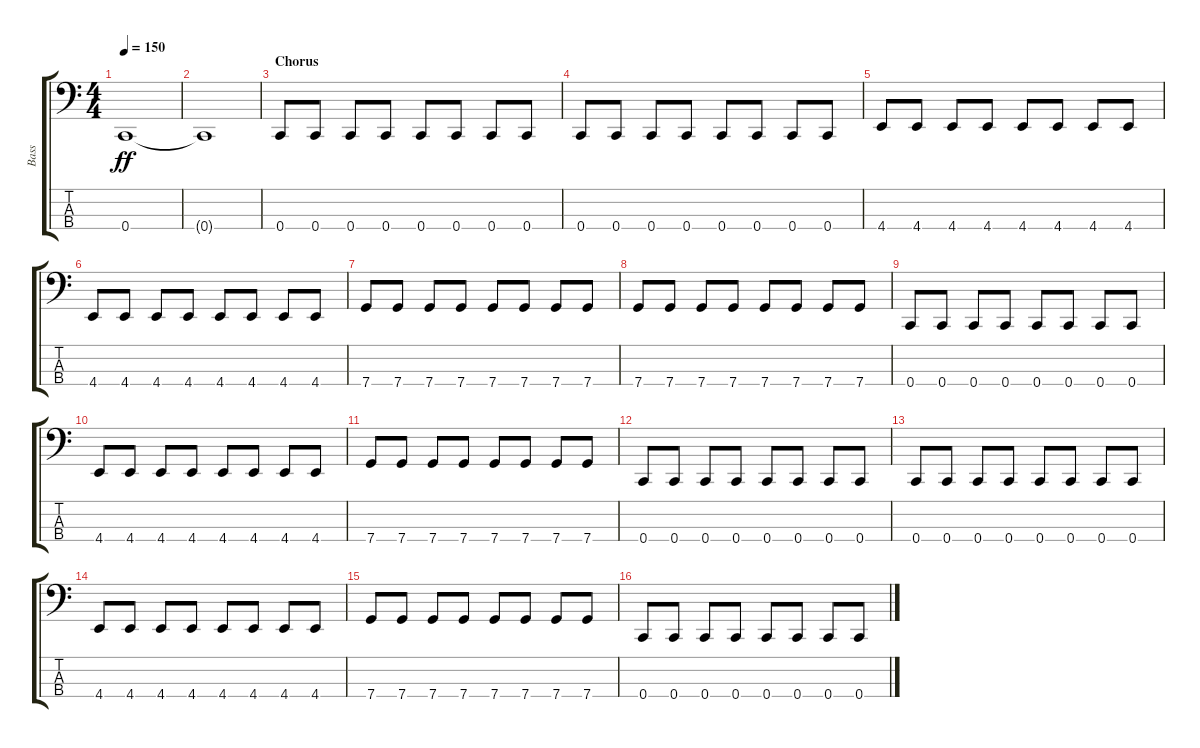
\track ("Bass" "Bass") {instrument electricbassfinger}
\staff {score tabs}
\tuning (F2 C2 G1 C1) {hide}
\ts (4 4)
\tempo 150
\clef f4
\ks c
0.4.1{dy ff} |
0.4{t}.1 |
\section ("" "Chorus")
0.4.8 0.4.8 0.4.8 0.4.8 0.4.8 0.4.8 0.4.8 0.4.8 |
0.4.8 0.4.8 0.4.8 0.4.8 0.4.8 0.4.8 0.4.8 0.4.8 |
4.4.8 4.4.8 4.4.8 4.4.8 4.4.8 4.4.8 4.4.8 4.4.8 |
4.4.8 4.4.8 4.4.8 4.4.8 4.4.8 4.4.8 4.4.8 4.4.8 |
7.4.8 7.4.8 7.4.8 7.4.8 7.4.8 7.4.8 7.4.8 7.4.8 |
7.4.8 7.4.8 7.4.8 7.4.8 7.4.8 7.4.8 7.4.8 7.4.8 |
0.4.8 0.4.8 0.4.8 0.4.8 0.4.8 0.4.8 0.4.8 0.4.8 |
4.4.8 4.4.8 4.4.8 4.4.8 4.4.8 4.4.8 4.4.8 4.4.8 |
7.4.8 7.4.8 7.4.8 7.4.8 7.4.8 7.4.8 7.4.8 7.4.8 |
0.4.8 0.4.8 0.4.8 0.4.8 0.4.8 0.4.8 0.4.8 0.4.8 |
0.4.8 0.4.8 0.4.8 0.4.8 0.4.8 0.4.8 0.4.8 0.4.8 |
4.4.8 4.4.8 4.4.8 4.4.8 4.4.8 4.4.8 4.4.8 4.4.8 |
7.4.8 7.4.8 7.4.8 7.4.8 7.4.8 7.4.8 7.4.8 7.4.8 |
0.4.8 0.4.8 0.4.8 0.4.8 0.4.8 0.4.8 0.4.8 0.4.8
